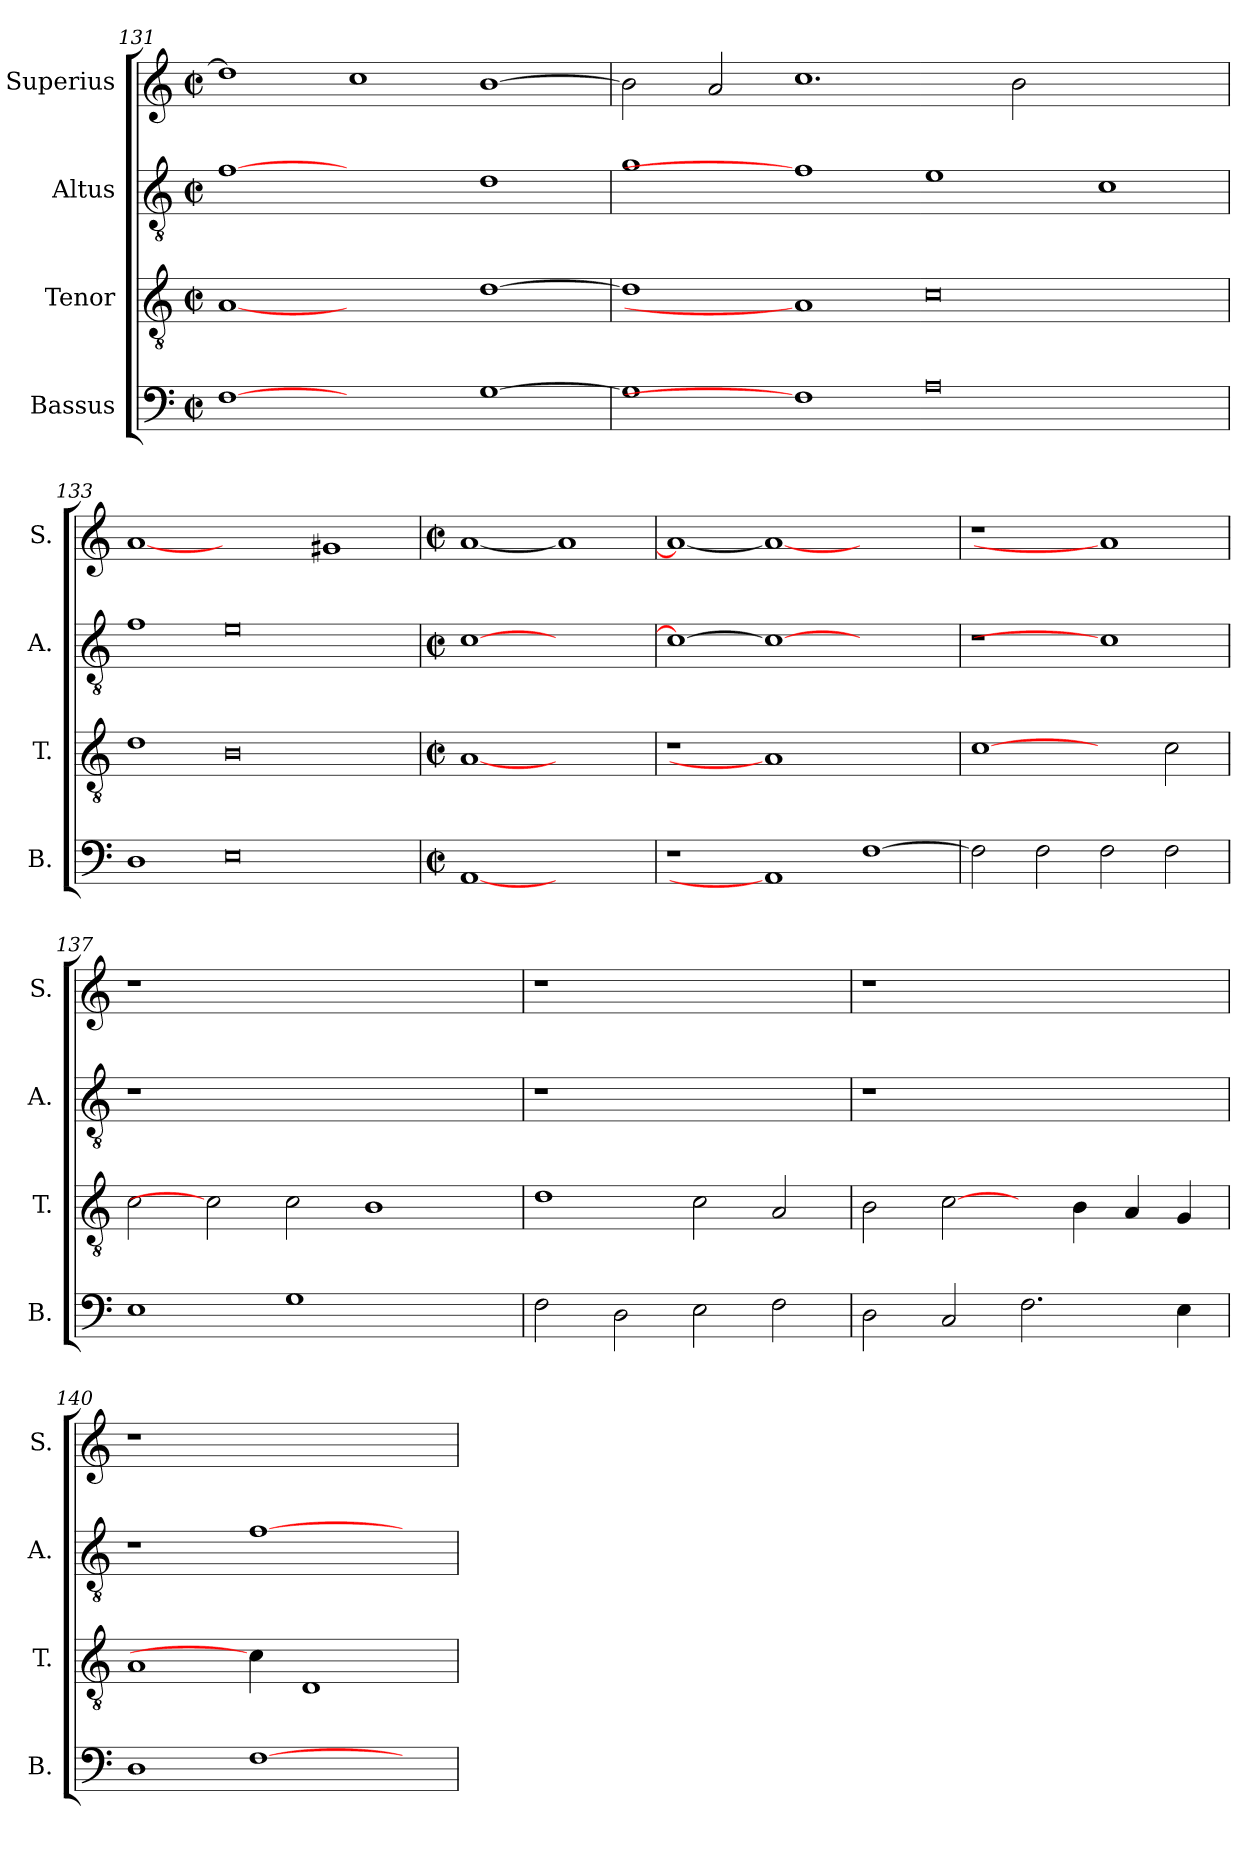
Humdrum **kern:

**kern	**kern	**kern	**kern
*part4	*part3	*part2	*part1
*staff4	*staff3	*staff2	*staff1
*I"Bassus	*I"Tenor	*I"Altus	*I"Superius
*I'B.	*I'T.	*I'A.	*I'S.
!!LO:LB:g=z
*clefF4	*clefGv2	*clefGv2	*clefG2
*	*ITrd7c12	*ITrd7c12	*
*k[]	*k[]	*k[]	*k[]
*C:	*C:	*C:	*C:
*M2/2	*M2/2	*M2/2	*M2/2
*met(c|)	*met(c|)	*met(c|)	*met(c|)
=131	=131	=131	=131
[1Fi	[1AAi	[1Fi	1ddi]
1ryy	1ryy	1ryy	1cci
[>1Gi	[>1Di	1Di	[>1bi
=132	=132	=132	=132
1Gi]	1Di]	1Gi	2bi\]
.	.	.	2ai/
1Fi]	1AAi]	1Fi]	1.cci
0Ai	0Ci	1Ei	.
.	.	.	2bi\
.	.	1Ci	1ryy
=133	=133	=133	=133
1Di	1Di	1Fi	[1ai
0Ei	0BBi	0Ei	1ryy
.	.	.	1g#Xi
=134	=134	=134	=134
*M2/2	*M2/2	*M2/2	*M2/2
*met(c|)	*met(c|)	*met(c|)	*met(c|)
[1AAi	[1AAi	[>1Ci	[<1ai
1ryy	1ryy	1ryy	1ai]
=135	=135	=135	=135
!	!LO:N:vis=1	!	!
1r	1r	1Ci_>	1ai_<
1AAi]	1AAi]	1Ci_	1ai_
[>1Fi	1ryy	1ryy	1ryy
!!LO:LB:g=z
=136	=136	=136	=136
!	!	!LO:N:vis=1	!LO:N:vis=1
2Fi\]	[1Ci	1r	1r
2Fi\	.	.	.
2Fi\	2ryy	1Ci]	1ai]
2Fi\	2Ci\	.	.
=137	=137	=137	=137
!	!	!LO:N:vis=1	!LO:N:vis=1
1Ei	2Ci\	1r	1r
.	2Ci]	.	.
1Gi	2Ci\	1.ryy	1.ryy
.	1BBi	.	.
2ryy	.	.	.
=138	=138	=138	=138
!	!	!LO:N:vis=1	!LO:N:vis=1
2Fi\	1Di	1r	1r
2Di\	.	.	.
2Ei\	2Ci\	1ryy	1ryy
2Fi\	2AAi/	.	.
=139	=139	=139	=139
!	!	!LO:N:vis=1	!LO:N:vis=1
2Di\	2BBi\	1r	1r
2Ci/	[2Ci\	.	.
2.Fi\	4ryy	1ryy	1ryy
.	4BBi\	.	.
.	4AAi/	.	.
4Ei\	4GGi/	.	.
=140	=140	=140	=140
!	!	!	!LO:N:vis=1
1Di	1AAi	1r	1r
[>1Fi	4Ci\]	[>1Fi	1ryy
.	1DDi	.	.
4ryy	.	4ryy	4ryy
=	=	=	=
*-	*-	*-	*-
